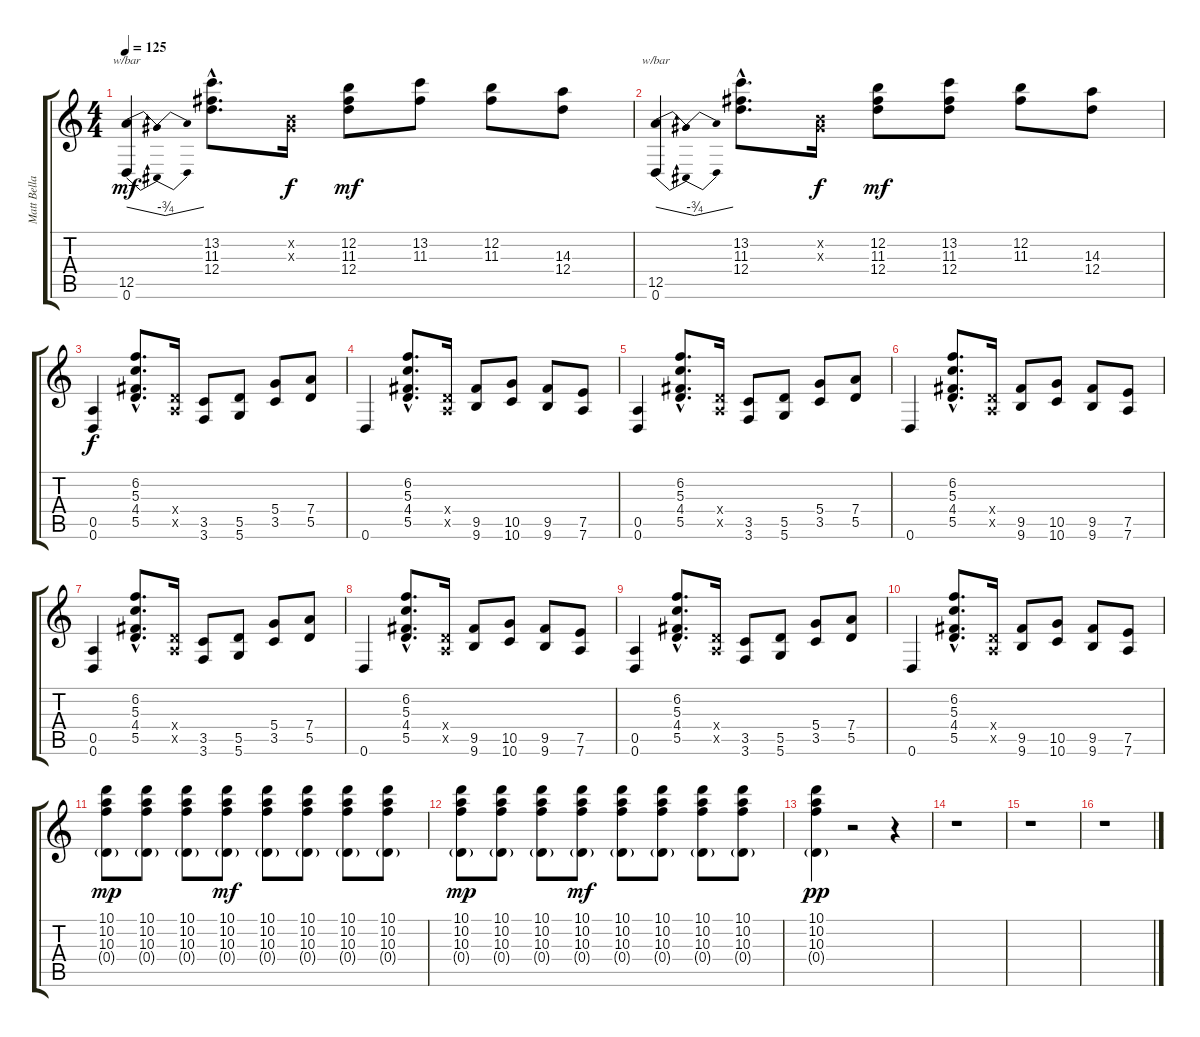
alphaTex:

\track ("Matt Bellamy" "Matt Bella") {instrument overdrivenguitar}
\staff {score tabs}
\tuning (E4 B3 G3 D3 A2 D2) {hide}
\ts (4 4)
\tempo 125
\clef g2
\ks c
(12.5 0.6).4{tbe (dip default 0 0 30 -3 60 0) dy mf} (13.2{hac} 11.3{hac} 12.4{hac}).8{d} (0.2{x} 0.3{x}).16{dy f} (12.2 11.3 12.4).8{dy mf} (13.2 11.3).8 (12.2 11.3).8 (14.3 12.4).8 |
(12.5 0.6).4{tbe (dip default 0 0 30 -3 60 0)} (13.2{hac} 11.3{hac} 12.4{hac}).8{d} (0.2{x} 0.3{x}).16{dy f} (12.2 11.3 12.4).8{dy mf} (13.2 11.3 12.4).8 (12.2 11.3).8 (14.3 12.4).8 |
(0.5 0.6).4{dy f volume 14 instrument distortionguitar} (6.2{hac} 5.3{hac} 4.4{hac} 5.5{hac}).8{d} (0.4{x} 0.5{x}).16 (3.5 3.6).8 (5.5 5.6).8 (5.4 3.5).8 (7.4 5.5).8 |
0.6.4 (6.2{hac} 5.3{hac} 4.4{hac} 5.5{hac}).8{d} (0.4{x} 0.5{x}).16 (9.5 9.6).8 (10.5 10.6).8 (9.5 9.6).8 (7.5 7.6).8 |
(0.5 0.6).4 (6.2{hac} 5.3{hac} 4.4{hac} 5.5{hac}).8{d} (0.4{x} 0.5{x}).16 (3.5 3.6).8 (5.5 5.6).8 (5.4 3.5).8 (7.4 5.5).8 |
0.6.4 (6.2{hac} 5.3{hac} 4.4{hac} 5.5{hac}).8{d} (0.4{x} 0.5{x}).16 (9.5 9.6).8 (10.5 10.6).8 (9.5 9.6).8 (7.5 7.6).8 |
(0.5 0.6).4 (6.2{hac} 5.3{hac} 4.4{hac} 5.5{hac}).8{d} (0.4{x} 0.5{x}).16 (3.5 3.6).8 (5.5 5.6).8 (5.4 3.5).8 (7.4 5.5).8 |
0.6.4 (6.2{hac} 5.3{hac} 4.4{hac} 5.5{hac}).8{d} (0.4{x} 0.5{x}).16 (9.5 9.6).8 (10.5 10.6).8 (9.5 9.6).8 (7.5 7.6).8 |
(0.5 0.6).4 (6.2{hac} 5.3{hac} 4.4{hac} 5.5{hac}).8{d} (0.4{x} 0.5{x}).16 (3.5 3.6).8 (5.5 5.6).8 (5.4 3.5).8 (7.4 5.5).8 |
0.6.4 (6.2{hac} 5.3{hac} 4.4{hac} 5.5{hac}).8{d} (0.4{x} 0.5{x}).16 (9.5 9.6).8 (10.5 10.6).8 (9.5 9.6).8 (7.5 7.6).8 |
(10.1 10.2 10.3 0.4{g}).8{dy mp volume 10} (10.1 10.2 10.3 0.4{g}).8 (10.1 10.2 10.3 0.4{g}).8 (10.1 10.2 10.3 0.4{g}).8{dy mf} (10.1 10.2 10.3 0.4{g}).8 (10.1 10.2 10.3 0.4{g}).8 (10.1 10.2 10.3 0.4{g}).8 (10.1 10.2 10.3 0.4{g}).8 |
(10.1 10.2 10.3 0.4{g}).8{dy mp} (10.1 10.2 10.3 0.4{g}).8 (10.1 10.2 10.3 0.4{g}).8 (10.1 10.2 10.3 0.4{g}).8{dy mf} (10.1 10.2 10.3 0.4{g}).8 (10.1 10.2 10.3 0.4{g}).8 (10.1 10.2 10.3 0.4{g}).8 (10.1 10.2 10.3 0.4{g}).8 |
(10.1 10.2 10.3 0.4{g}).4{dy pp} r.2 r.4 |
r.1 |
r.1 |
r.1
